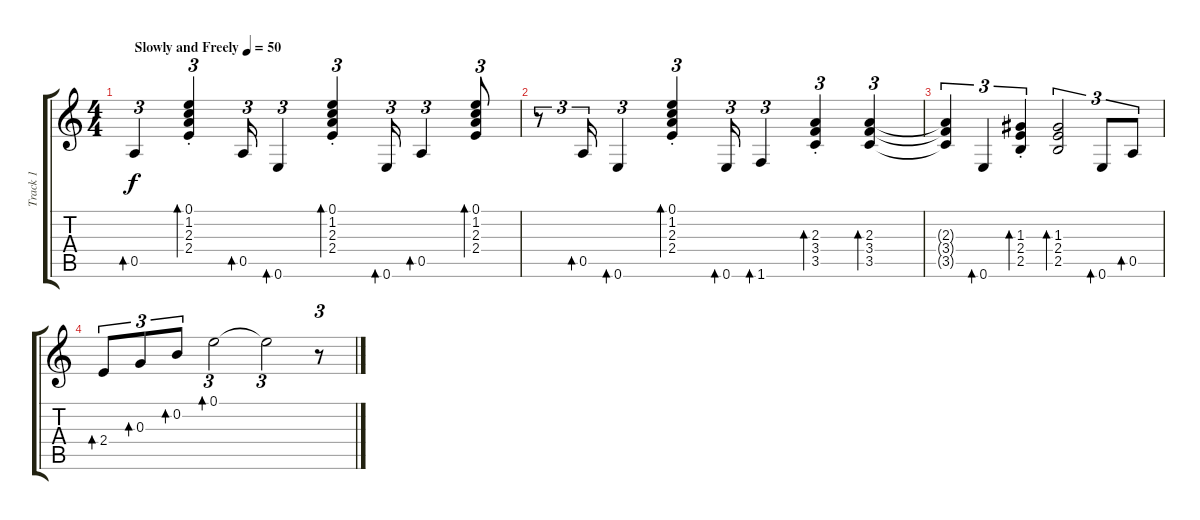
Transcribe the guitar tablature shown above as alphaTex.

\track ("Track 1" "Track 1") {instrument acousticguitarsteel}
\staff {score tabs}
\tuning (E4 B3 G3 D3 A2 E2) {hide}
\ts (4 4)
\tempo (50 "Slowly and Freely")
\clef g2
\ks c
0.5.4{tu (3 2) bd 120 dy f instrument acousticguitarsteel} (0.1{st} 1.2{st} 2.3{st} 2.4{st}).4{tu (3 2) bd 60} 0.5.16{tu (3 2) bd 60} 0.6.4{tu (3 2) bd 60} (0.1{st} 1.2{st} 2.3{st} 2.4{st}).4{tu (3 2) bd 60} 0.6.16{tu (3 2) bd 60} 0.5.4{tu (3 2) bd 60} (0.1 1.2 2.3 2.4).8{tu (3 2) bd 60} |
r.8{tu (3 2)} 0.5.16{tu (3 2) bd 60} 0.6.4{tu (3 2) bd 60} (0.1{st} 1.2{st} 2.3{st} 2.4{st}).4{tu (3 2) bd 60} 0.6.16{tu (3 2) bd 60} 1.6.4{tu (3 2) bd 60} (2.3{st} 3.4{st} 3.5{st}).4{tu (3 2) bd 60} (2.3 3.4 3.5).4{tu (3 2) bd 60} |
(2.3{t} 3.4{t} 3.5{t}).4{tu (3 2)} 0.6.4{tu (3 2) bd 60} (1.3{st} 2.4{st} 2.5{st}).4{tu (3 2) bd 60} (1.3 2.4 2.5).2{tu (3 2) bd 60} 0.6.8{tu (3 2) bd 480} 0.5.8{tu (3 2) bd 480} |
2.4.8{tu (3 2) bd 480} 0.3.8{tu (3 2) bd 480} 0.2.8{tu (3 2) bd 30} 0.1.2{tu (3 2) bd 60} 0.1{t}.2{tu (3 2)} r.8{tu (3 2)}
